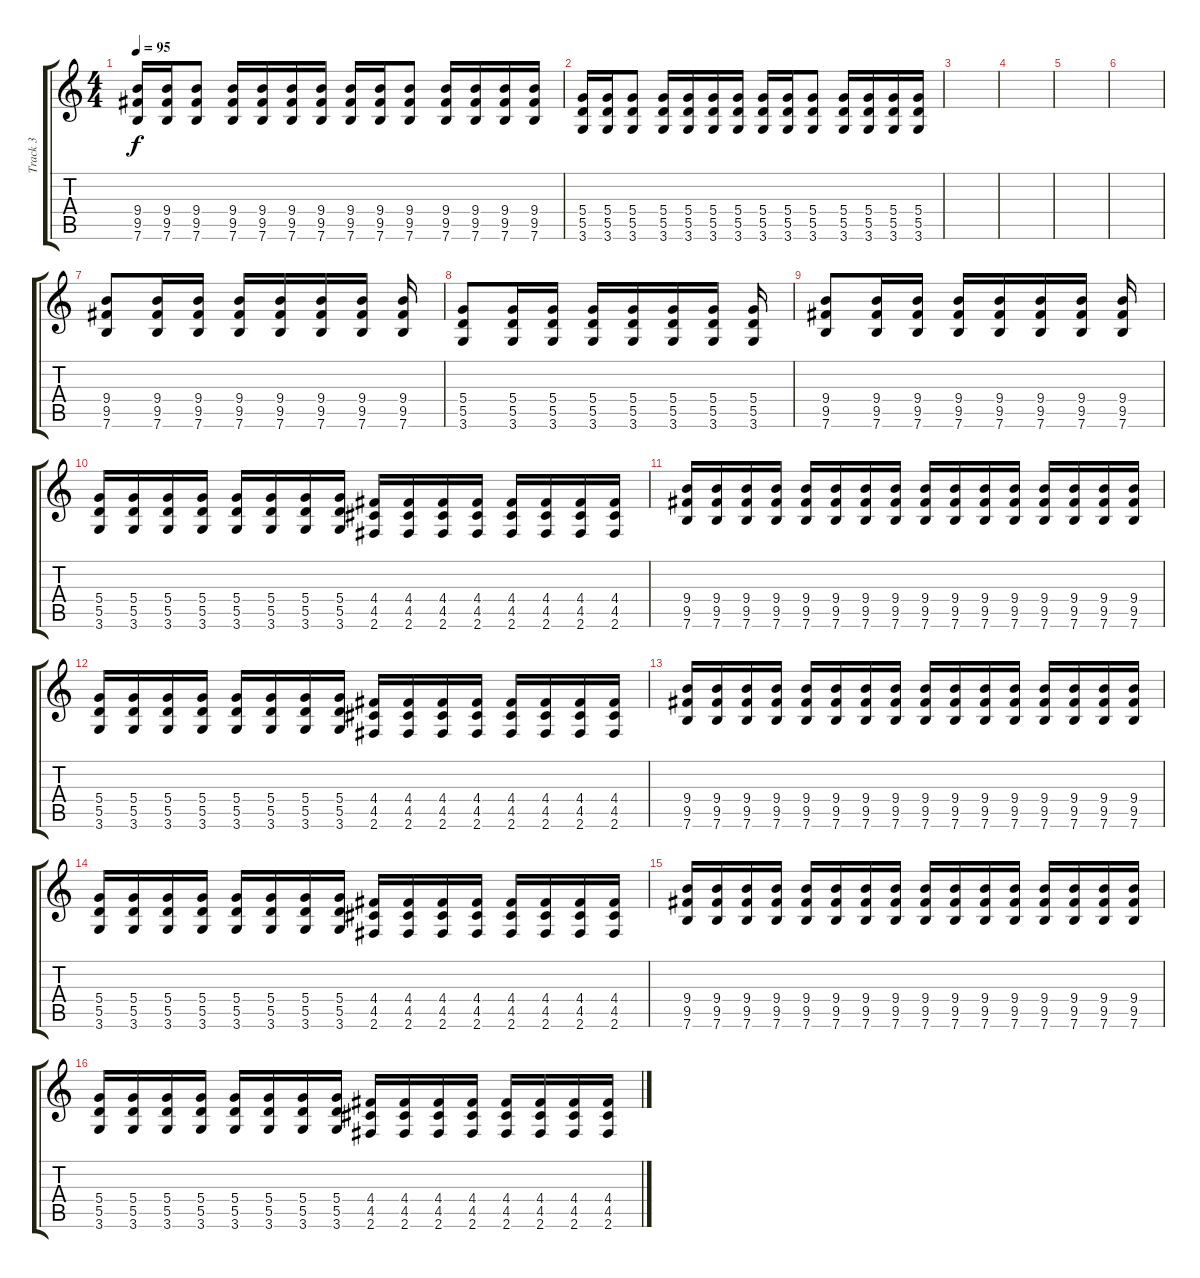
\track ("Track 3" "Track 3") {instrument distortionguitar}
\staff {score tabs}
\tuning (E4 B3 G3 D3 A2 E2) {hide}
\ts (4 4)
\tempo 95
\clef g2
\ks c
(9.4 9.5 7.6).16{dy f instrument electricguitarmuted} (9.4 9.5 7.6).16 (9.4 9.5 7.6).8 (9.4 9.5 7.6).16 (9.4 9.5 7.6).16 (9.4 9.5 7.6).16 (9.4 9.5 7.6).16 (9.4 9.5 7.6).16 (9.4 9.5 7.6).16 (9.4 9.5 7.6).8 (9.4 9.5 7.6).16 (9.4 9.5 7.6).16 (9.4 9.5 7.6).16 (9.4 9.5 7.6).16 |
(5.4 5.5 3.6).16 (5.4 5.5 3.6).16 (5.4 5.5 3.6).8 (5.4 5.5 3.6).16 (5.4 5.5 3.6).16 (5.4 5.5 3.6).16 (5.4 5.5 3.6).16 (5.4 5.5 3.6).16 (5.4 5.5 3.6).16 (5.4 5.5 3.6).8 (5.4 5.5 3.6).16 (5.4 5.5 3.6).16 (5.4 5.5 3.6).16 (5.4 5.5 3.6).16 |
|
|
|
|
(9.4 9.5 7.6).8{instrument distortionguitar} (9.4 9.5 7.6).16 (9.4 9.5 7.6).16 (9.4 9.5 7.6).16 (9.4 9.5 7.6).16 (9.4 9.5 7.6).16 (9.4 9.5 7.6).16 (9.4 9.5 7.6).16 |
(5.4 5.5 3.6).8 (5.4 5.5 3.6).16 (5.4 5.5 3.6).16 (5.4 5.5 3.6).16 (5.4 5.5 3.6).16 (5.4 5.5 3.6).16 (5.4 5.5 3.6).16 (5.4 5.5 3.6).16 |
(9.4 9.5 7.6).8{instrument distortionguitar} (9.4 9.5 7.6).16 (9.4 9.5 7.6).16 (9.4 9.5 7.6).16 (9.4 9.5 7.6).16 (9.4 9.5 7.6).16 (9.4 9.5 7.6).16 (9.4 9.5 7.6).16 |
(5.4 5.5 3.6).16 (5.4 5.5 3.6).16 (5.4 5.5 3.6).16 (5.4 5.5 3.6).16 (5.4 5.5 3.6).16 (5.4 5.5 3.6).16 (5.4 5.5 3.6).16 (5.4 5.5 3.6).16 (4.4 4.5 2.6).16 (4.4 4.5 2.6).16 (4.4 4.5 2.6).16 (4.4 4.5 2.6).16 (4.4 4.5 2.6).16 (4.4 4.5 2.6).16 (4.4 4.5 2.6).16 (4.4 4.5 2.6).16 |
(9.4 9.5 7.6).16 (9.4 9.5 7.6).16 (9.4 9.5 7.6).16 (9.4 9.5 7.6).16 (9.4 9.5 7.6).16 (9.4 9.5 7.6).16 (9.4 9.5 7.6).16 (9.4 9.5 7.6).16 (9.4 9.5 7.6).16 (9.4 9.5 7.6).16 (9.4 9.5 7.6).16 (9.4 9.5 7.6).16 (9.4 9.5 7.6).16 (9.4 9.5 7.6).16 (9.4 9.5 7.6).16 (9.4 9.5 7.6).16 |
(5.4 5.5 3.6).16 (5.4 5.5 3.6).16 (5.4 5.5 3.6).16 (5.4 5.5 3.6).16 (5.4 5.5 3.6).16 (5.4 5.5 3.6).16 (5.4 5.5 3.6).16 (5.4 5.5 3.6).16 (4.4 4.5 2.6).16 (4.4 4.5 2.6).16 (4.4 4.5 2.6).16 (4.4 4.5 2.6).16 (4.4 4.5 2.6).16 (4.4 4.5 2.6).16 (4.4 4.5 2.6).16 (4.4 4.5 2.6).16 |
(9.4 9.5 7.6).16 (9.4 9.5 7.6).16 (9.4 9.5 7.6).16 (9.4 9.5 7.6).16 (9.4 9.5 7.6).16 (9.4 9.5 7.6).16 (9.4 9.5 7.6).16 (9.4 9.5 7.6).16 (9.4 9.5 7.6).16 (9.4 9.5 7.6).16 (9.4 9.5 7.6).16 (9.4 9.5 7.6).16 (9.4 9.5 7.6).16 (9.4 9.5 7.6).16 (9.4 9.5 7.6).16 (9.4 9.5 7.6).16 |
(5.4 5.5 3.6).16 (5.4 5.5 3.6).16 (5.4 5.5 3.6).16 (5.4 5.5 3.6).16 (5.4 5.5 3.6).16 (5.4 5.5 3.6).16 (5.4 5.5 3.6).16 (5.4 5.5 3.6).16 (4.4 4.5 2.6).16 (4.4 4.5 2.6).16 (4.4 4.5 2.6).16 (4.4 4.5 2.6).16 (4.4 4.5 2.6).16 (4.4 4.5 2.6).16 (4.4 4.5 2.6).16 (4.4 4.5 2.6).16 |
(9.4 9.5 7.6).16 (9.4 9.5 7.6).16 (9.4 9.5 7.6).16 (9.4 9.5 7.6).16 (9.4 9.5 7.6).16 (9.4 9.5 7.6).16 (9.4 9.5 7.6).16 (9.4 9.5 7.6).16 (9.4 9.5 7.6).16 (9.4 9.5 7.6).16 (9.4 9.5 7.6).16 (9.4 9.5 7.6).16 (9.4 9.5 7.6).16 (9.4 9.5 7.6).16 (9.4 9.5 7.6).16 (9.4 9.5 7.6).16 |
(5.4 5.5 3.6).16 (5.4 5.5 3.6).16 (5.4 5.5 3.6).16 (5.4 5.5 3.6).16 (5.4 5.5 3.6).16 (5.4 5.5 3.6).16 (5.4 5.5 3.6).16 (5.4 5.5 3.6).16 (4.4 4.5 2.6).16 (4.4 4.5 2.6).16 (4.4 4.5 2.6).16 (4.4 4.5 2.6).16 (4.4 4.5 2.6).16 (4.4 4.5 2.6).16 (4.4 4.5 2.6).16 (4.4 4.5 2.6).16
